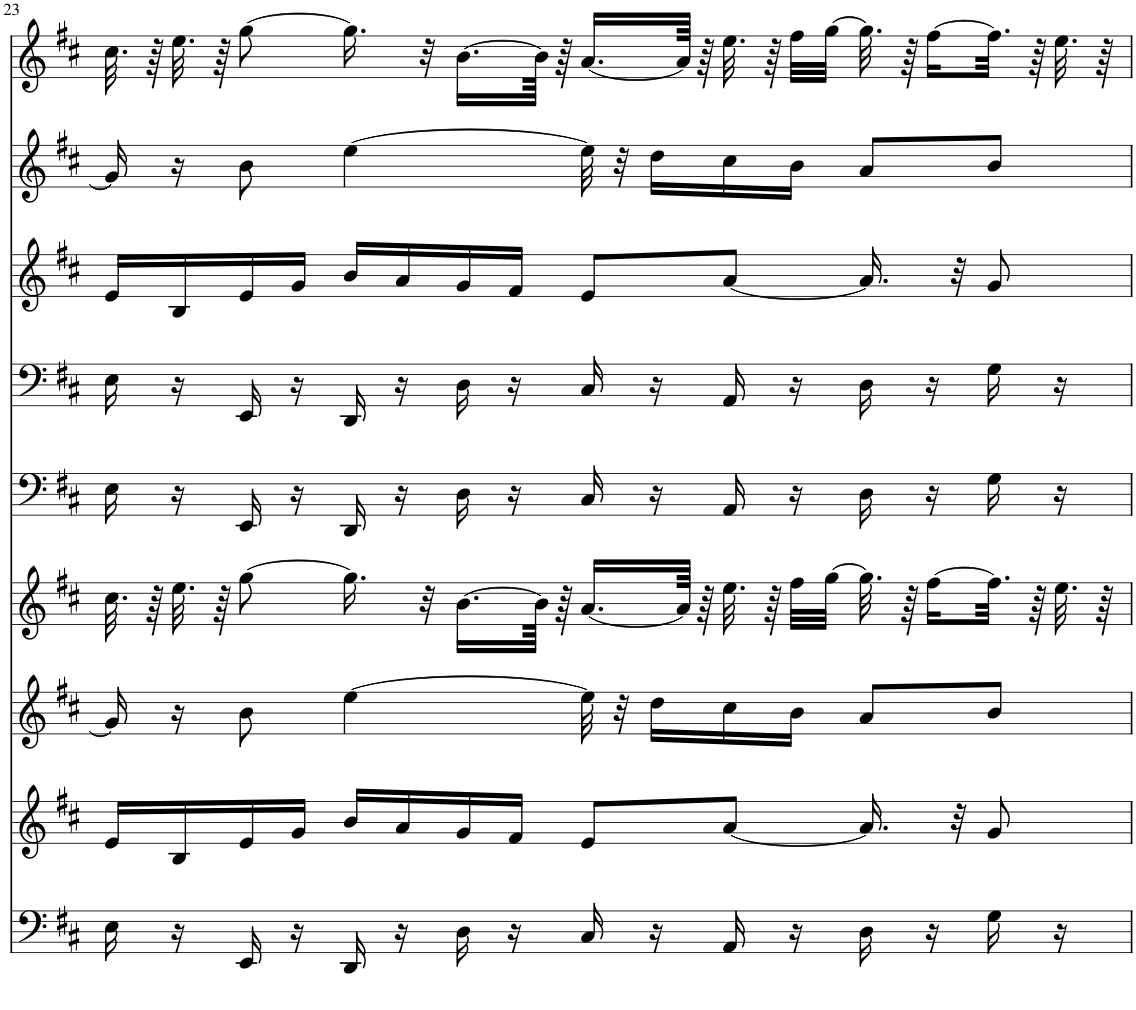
**kern	**kern	**kern	**kern	**kern	**kern	**kern	**kern	**kern
*part9	*part8	*part7	*part6	*part5	*part4	*part3	*part2	*part1
*staff9	*staff8	*staff7	*staff6	*staff5	*staff4	*staff3	*staff2	*staff1
*I"Tuba	*I"Trombone	*I"Oboe	*I"Trumpet	*I"Continuo	*I"Continuo	*I"Viola	*I"Violin II	*I"Violin I
*I'Tba	*I'Trb	*I'Ob	*I'Tpt	*	*	*	*	*
!!LO:PB:g=z
*clefF4	*clefG2	*clefG2	*clefG2	*clefF4	*clefF4	*clefG2	*clefG2	*clefG2
*	*	*	*Trd1c2	*	*	*	*	*
*k[f#c#]	*k[f#c#]	*k[f#c#]	*k[f#c#]	*k[f#c#]	*k[f#c#]	*k[f#c#]	*k[f#c#]	*k[f#c#]
*M4/4	*M4/4	*M4/4	*M4/4	*M4/4	*M4/4	*M4/4	*M4/4	*M4/4
=23	=23	=23	=23	=23	=23	=23	=23	=23
16E\	16e/LL	16g/]	32.cc#\	16E\	16E\	16e/LL	16g/]	32.cc#\
.	.	.	64r	.	.	.	.	64r
16r	16B/	16r	32.ee\	16r	16r	16B/	16r	32.ee\
.	.	.	64r	.	.	.	.	64r
16EE/	16e/	8b\	[8gg\	16EE/	16EE/	16e/	8b\	[8gg\
16r	16g/JJ	.	.	16r	16r	16g/JJ	.	.
16DD/	16b/LL	[4ee\	16.gg\]	16DD/	16DD/	16b/LL	[4ee\	16.gg\]
16r	16a/	.	.	16r	16r	16a/	.	.
.	.	.	32r	.	.	.	.	32r
16D\	16g/	.	[16.b\LL	16D\	16D\	16g/	.	[16.b\LL
16r	16f#/JJ	.	.	16r	16r	16f#/JJ	.	.
.	.	.	64b\JJkk]	.	.	.	.	64b\JJkk]
.	.	.	64r	.	.	.	.	64r
16C#/	8e/L	32ee\]	[16.a/LL	16C#/	16C#/	8e/L	32ee\]	[16.a/LL
.	.	32r	.	.	.	.	32r	.
16r	.	16dd\LL	.	16r	16r	.	16dd\LL	.
.	.	.	64a/JJkk]	.	.	.	.	64a/JJkk]
.	.	.	64r	.	.	.	.	64r
16AA/	[8a/J	16cc#\	32.ee\	16AA/	16AA/	[8a/J	16cc#\	32.ee\
.	.	.	64r	.	.	.	.	64r
16r	.	16b\JJ	32ff#\LLL	16r	16r	.	16b\JJ	32ff#\LLL
.	.	.	[32gg\JJJ	.	.	.	.	[32gg\JJJ
16D\	16.a/]	8a/L	32.gg\]	16D\	16D\	16.a/]	8a/L	32.gg\]
.	.	.	64r	.	.	.	.	64r
16r	.	.	[16ff#\LL	16r	16r	.	.	[16ff#\LL
.	32r	.	.	.	.	32r	.	.
16G\	8g/	8b/J	32.ff#\JJk]	16G\	16G\	8g/	8b/J	32.ff#\JJk]
.	.	.	64r	.	.	.	.	64r
16r	.	.	32.ee\	16r	16r	.	.	32.ee\
.	.	.	64r	.	.	.	.	64r
=	=	=	=	=	=	=	=	=
*-	*-	*-	*-	*-	*-	*-	*-	*-
